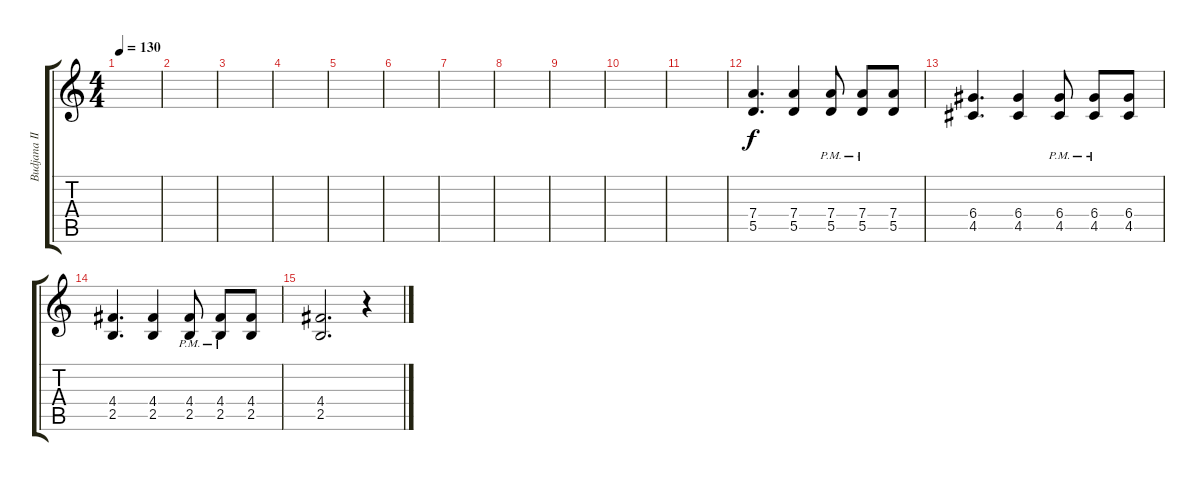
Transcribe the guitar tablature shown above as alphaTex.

\track ("Budjana II" "Budjana II") {instrument distortionguitar}
\staff {score tabs}
\tuning (E4 B3 G3 D3 A2 E2) {hide}
\ts (4 4)
\tempo 130
\clef g2
\ks c
|
|
|
|
|
|
|
|
|
|
|
(7.4 5.5).4{d dy f} (7.4 5.5).4 (7.4{pm} 5.5).8 (7.4{pm} 5.5).8 (7.4 5.5).8 |
(6.4 4.5).4{d} (6.4 4.5).4 (6.4{pm} 4.5{pm}).8 (6.4{pm} 4.5{pm}).8 (6.4 4.5).8 |
(4.4 2.5).4{d} (4.4 2.5).4 (4.4{pm} 2.5{pm}).8 (4.4{pm} 2.5{pm}).8 (4.4 2.5).8 |
(4.4 2.5).2{d} r.4
